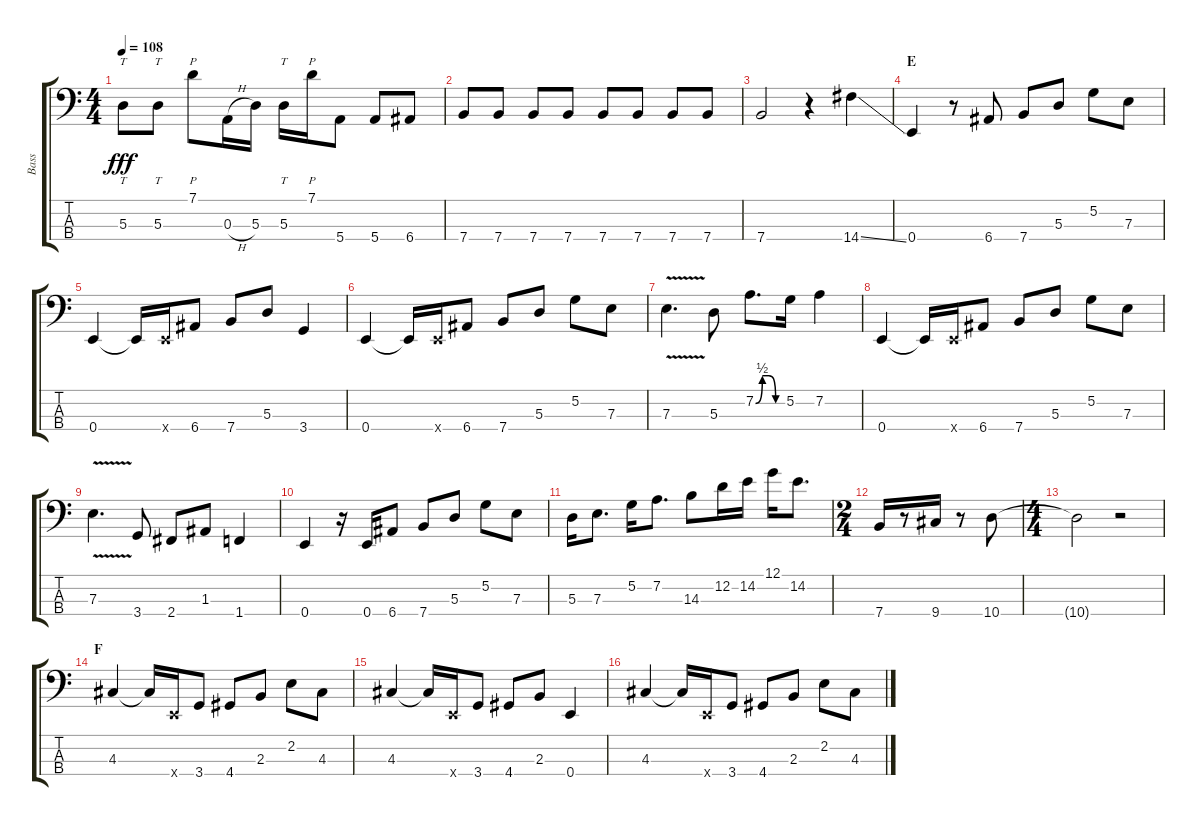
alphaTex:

\track ("Bass" "Bass") {instrument electricbassfinger}
\staff {score tabs}
\tuning (G2 D2 A1 E1) {hide}
\ts (4 4)
\tempo 108
\clef f4
\ks c
5.3.8{tt dy fff} 5.3.8{tt} 7.1.8{p} 0.3{h}.16 5.3.16 5.3.16{tt} 7.1.16{p} 5.4.8 5.4.8 6.4.8 |
7.4.8 7.4.8 7.4.8 7.4.8 7.4.8 7.4.8 7.4.8 7.4.8 |
7.4.2 r.4 14.4{ss}.4 |
\section ("" "E")
0.4.4 r.8 6.4.8 7.4.8 5.3.8 5.2.8 7.3.8 |
0.4.4 0.4{t}.16 0.4{x}.16 6.4.8 7.4.8 5.3.8 3.4.4 |
0.4.4 0.4{t}.16 0.4{x}.16 6.4.8 7.4.8 5.3.8 5.2.8 7.3.8 |
7.3{v}.4{d} 5.3.8 7.2{be (custom 0 0 15 2 30 2 45 0 60 0)}.8{d} 5.2.16 7.2.4 |
0.4.4 0.4{t}.16 0.4{x}.16 6.4.8 7.4.8 5.3.8 5.2.8 7.3.8 |
7.3{v}.4{d} 3.4.8 2.4.8 1.3.8 1.4.4 |
0.4.4 r.16 0.4.16 6.4.8 7.4.8 5.3.8 5.2.8 7.3.8 |
5.3.16 7.3.8{d} 5.2.16 7.2.8{d} 14.3.8 12.2.16 14.2.16 12.1.16 14.2.8{d} |
\ts (2 4)
7.4.16 r.8 9.4.16 r.8 10.4.8 |
\ts (4 4)
10.4{t}.2 r.2 |
\section ("" "F")
4.3.4 4.3{t}.16 0.4{x}.16 3.4.8 4.4.8 2.3.8 2.2.8 4.3.8 |
4.3.4 4.3{t}.16 0.4{x}.16 3.4.8 4.4.8 2.3.8 0.4.4 |
4.3.4 4.3{t}.16 0.4{x}.16 3.4.8 4.4.8 2.3.8 2.2.8 4.3.8
